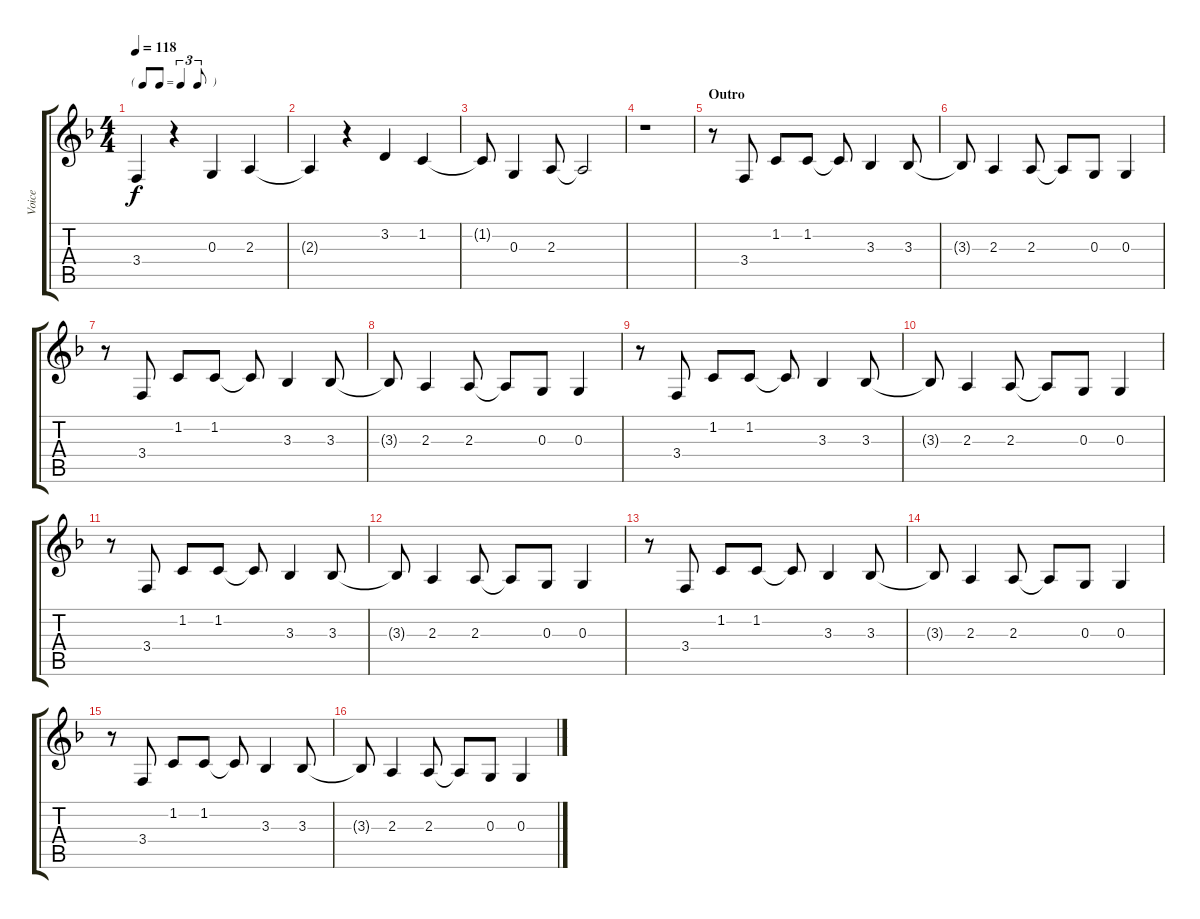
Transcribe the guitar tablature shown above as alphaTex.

\track ("Voice" "Voice") {instrument lead6voice}
\staff {score tabs}
\tuning (E4 B3 G3 D3 A2 E2) {hide}
\ts (4 4)
\tf triplet8th
\tempo 118
\clef g2
\ks f
3.4{t}.4{dy f} r.4 0.3.4 2.3.4 |
2.3{t}.4 r.4 3.2.4 1.2.4 |
1.2{t}.8 0.3.4 2.3.8 2.3{t}.2 |
r.1 |
\section ("" "Outro")
r.8 3.4.8 1.2.8 1.2.8 1.2{t}.8 3.3.4 3.3.8 |
3.3{t}.8 2.3.4 2.3.8 2.3{t}.8 0.3.8 0.3.4 |
r.8 3.4.8 1.2.8 1.2.8 1.2{t}.8 3.3.4 3.3.8 |
3.3{t}.8 2.3.4 2.3.8 2.3{t}.8 0.3.8 0.3.4 |
r.8 3.4.8 1.2.8 1.2.8 1.2{t}.8 3.3.4 3.3.8 |
3.3{t}.8 2.3.4 2.3.8 2.3{t}.8 0.3.8 0.3.4 |
r.8 3.4.8 1.2.8 1.2.8 1.2{t}.8 3.3.4 3.3.8 |
3.3{t}.8 2.3.4 2.3.8 2.3{t}.8 0.3.8 0.3.4 |
r.8 3.4.8 1.2.8 1.2.8 1.2{t}.8 3.3.4 3.3.8 |
3.3{t}.8 2.3.4 2.3.8 2.3{t}.8 0.3.8 0.3.4 |
r.8 3.4.8 1.2.8 1.2.8 1.2{t}.8 3.3.4 3.3.8 |
3.3{t}.8 2.3.4 2.3.8 2.3{t}.8 0.3.8 0.3.4
